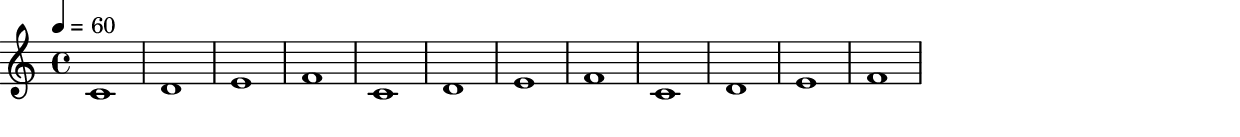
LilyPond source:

%% Generated by lilypond-book
%% Options: [exampleindent=10.16\mm,indent=0\mm,line-width=160\mm,paper-height=845.047\pt,paper-width=597.508\pt,papersize='(cons (* 597.508 pt) (* 845.047 pt))]
\include "lilypond-book-preamble.ly"


% ****************************************************************
% Start cut-&-pastable-section
% ****************************************************************

#(ly:set-option 'eps-box-padding 3.000000)



\paper {
  #(set-paper-size '(cons (* 597.508 pt) (* 845.047 pt)))
  indent = 0\mm
  line-width = 160\mm
  % offset the left padding, also add 1mm as lilypond creates cropped
  % images with a little space on the right
  line-width = #(- line-width (* mm  3.000000) (* mm 1))
}

\layout {
  
}




% ****************************************************************
% ly snippet:
% ****************************************************************
\sourcefilename "out-www/recovered/repeat-segno-midi.ly"
\sourcefileline 0
% Lily was here -- automatically converted by midi2ly.py from out-www/repeat-segno.midi
\version "2.14.0"

\layout {
  \context {
    \Voice
    \remove Note_heads_engraver
    \consists Completion_heads_engraver
    \remove Rest_engraver
    \consists Completion_rest_engraver
  }
}

% included from ./out-www/repeat-segno.header
\header {
texidoc=""
options=""
}
% end

trackAchannelA = {
  
  % [TEXT_EVENT] creator: 
  
  % [TEXT_EVENT] LilyPond 2.25.25              
  
  \time 4/4 
  
  \tempo 4 = 60
  \skip 1 
  | % 2
  
  % [MARKER] ~~~~
  \skip 1 
  | % 3
  
  % [MARKER] ~~~~
  \skip 1*3 
  % [MARKER] ~~~~~~~~
  \skip 1 
  | % 7
  
  % [MARKER] ~~~~~~~~
  \skip 1*3 
  % [MARKER] ~~~~~~~3~~~~~~~
  \skip 1 
  | % 11
  
  % [MARKER] ~~~~~~~3~~~~~~~
  \skip 1*2 
}

trackA = <<
  \context Voice = voiceA \trackAchannelA
>>


trackBchannelA = {
  
  \set Staff.instrumentName = "\new:"
  \skip 1*12 
}

trackBchannelB = \relative c {
  c'1 
  | % 2
  d 
  | % 3
  e 
  | % 4
  f 
  | % 5
  c 
  | % 6
  d 
  | % 7
  e 
  | % 8
  f 
  | % 9
  c 
  | % 10
  d 
  | % 11
  e 
  | % 12
  f 
  | % 13
  
}

trackB = <<
  \context Voice = voiceA \trackBchannelA
  \context Voice = voiceB \trackBchannelB
>>


\score {
  <<
    \context Staff=trackB \trackA
    \context Staff=trackB \trackB
  >>
  \layout {}
  \midi {}
}



% ****************************************************************
% end ly snippet
% ****************************************************************
